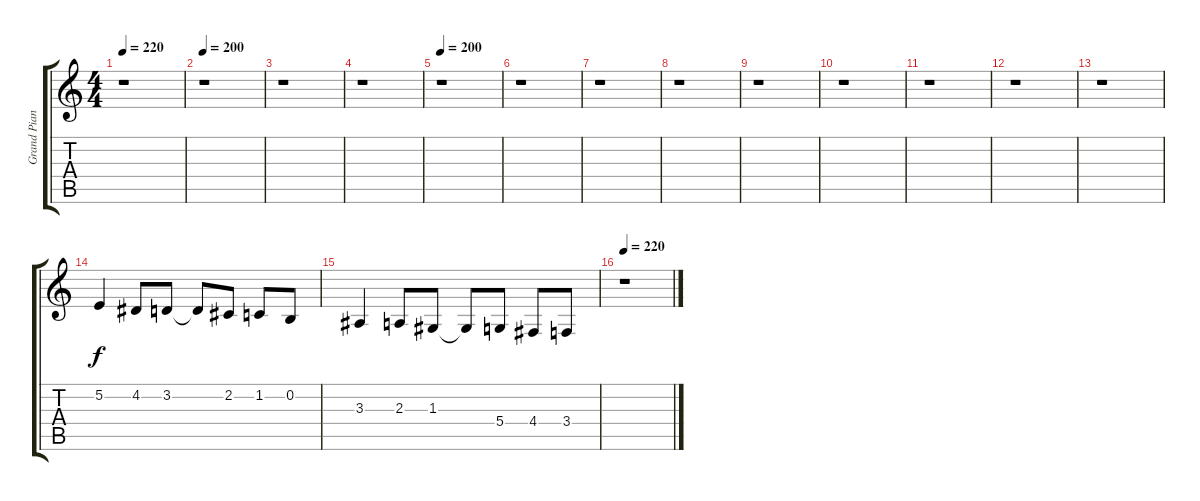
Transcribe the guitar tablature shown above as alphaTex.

\track ("Grand Piano" "Grand Pian") {instrument acousticgrandpiano}
\staff {score tabs}
\tuning (E4 B3 G3 D3 A2 E2) {hide}
\ts (4 4)
\tempo 220
\clef g2
\ks c
r.1{dy f} |
\tempo 200
r.1 |
r.1 |
r.1 |
\tempo 200
r.1 |
r.1 |
r.1 |
r.1 |
r.1 |
r.1 |
r.1 |
r.1 |
r.1 |
5.2.4 4.2.8 3.2.8 3.2{t}.8 2.2.8 1.2.8 0.2.8 |
3.3.4 2.3.8 1.3.8 1.3{t}.8 5.4.8 4.4.8 3.4.8 |
\tempo 220
r.1
